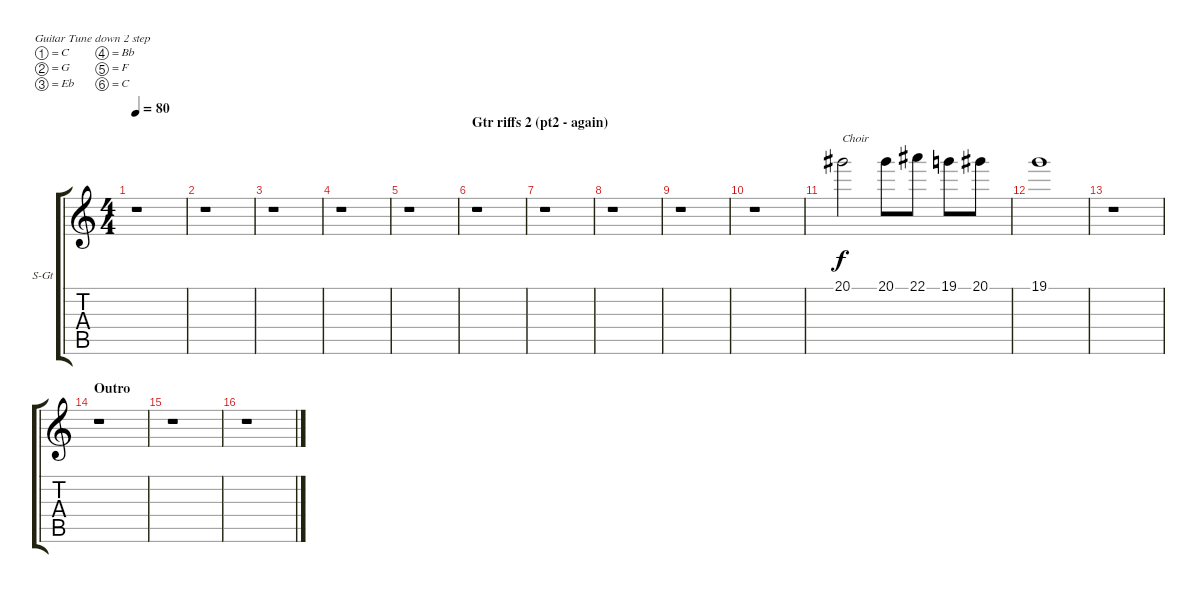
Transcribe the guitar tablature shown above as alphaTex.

\bracketExtendMode groupsimilarinstruments
\firstSystemTrackNameOrientation horizontal
\otherSystemsTrackNameOrientation horizontal
\track ("Organ" "S-Gt") {instrument choiraahs}
\staff {score tabs}
\tuning (C4 G3 Eb3 Bb2 F2 C2)
\displaytranspose 12
\ts (4 4)
\tempo 80
\clef g2
\ks c
r.1{dy f} |
r.1 |
r.1 |
r.1 |
r.1 |
\section ("" "Gtr riffs 2 (pt2 - again)")
r.1 |
r.1 |
r.1 |
r.1 |
r.1 |
20.1.2{txt "Choir"} 20.1.8 22.1.8 19.1.8 20.1.8 |
19.1.1 |
r.1 |
\section ("" "Outro ")
r.1 |
r.1 |
r.1
